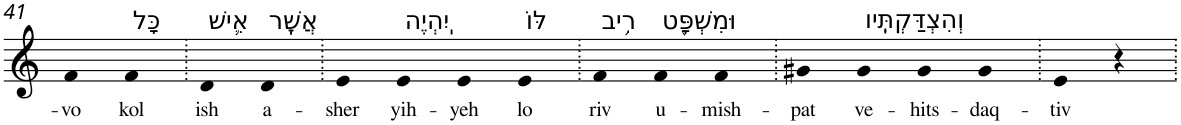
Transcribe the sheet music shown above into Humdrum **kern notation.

**kern	**text
*part1	*part1
*staff1	*staff1
*I"Piano	*
*I'Pno	*
!!LO:PB:g=z
*clefG2	*
*k[]	*
=41	=41
!	!LO:LY:b
4f	-vo
!LO:TX:a:t=כָּל	!
!	!LO:LY:b
4f	kol
=42.	=42.
!LO:TX:a:t=אִ֛ישׁ	!
!	!LO:LY:b
4d	ish
!LO:TX:a:t=אֲשֶֽׁר	!
!	!LO:LY:b
4d	a-
=43.	=43.
!	!LO:LY:b
4e	-sher
!LO:TX:a:t=יִֽהְיֶה	!
!	!LO:LY:b
4e	yih-
!	!LO:LY:b
4e	-yeh
!LO:TX:a:t=לּוֹ	!
!	!LO:LY:b
4e	lo
=44.	=44.
!LO:TX:a:t=רִ֥יב	!
!	!LO:LY:b
4f	riv
!LO:TX:a:t=וּמִשְׁפָּ֖ט	!
!	!LO:LY:b
4f	u-
!	!LO:LY:b
4f	-mish-
=45.	=45.
!	!LO:LY:b
4g#X	-pat
!LO:TX:a:t=וְהִצְדַּקְתִּֽיו	!
!	!LO:LY:b
4g#	ve-
!	!LO:LY:b
4g#	-hits-
!	!LO:LY:b
4g#	-daq-
=46.	=46.
!	!LO:LY:b
4e	-tiv
4r	.
=.	=.
*-	*-
